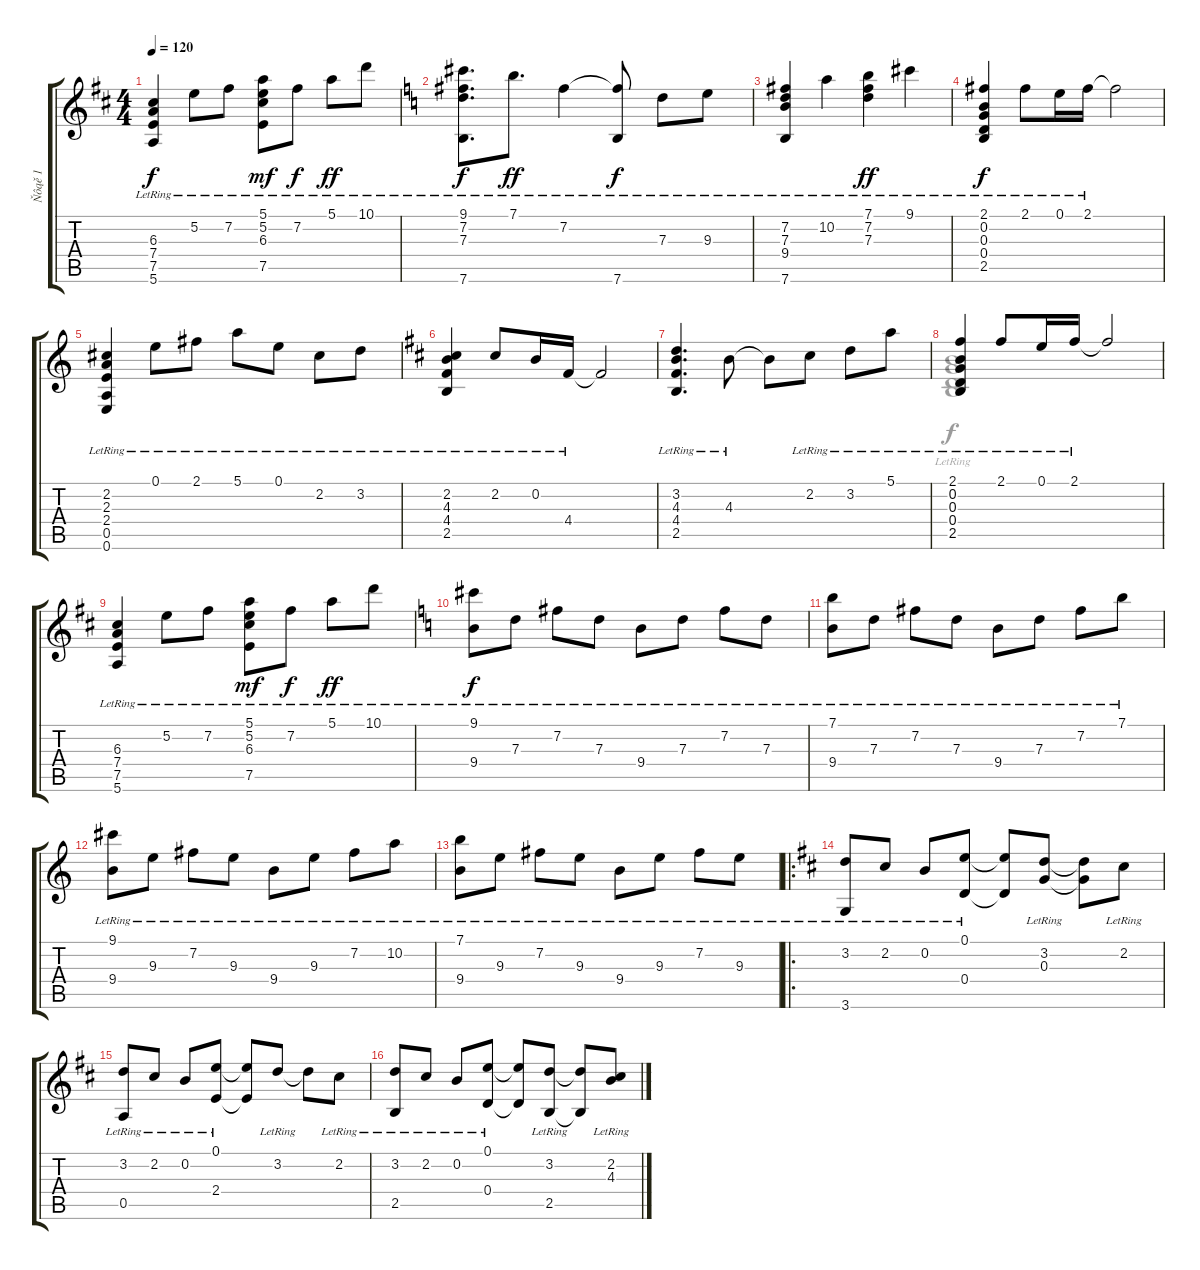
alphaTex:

\track ("Ňôąě 1" "Ňôąě 1") {instrument acousticguitarsteel}
\staff {score tabs}
\tuning (E4 B3 G3 D3 A2 E2) {hide}
\voice
\ts (4 4)
\tempo 120
\clef g2
\ks d
(6.3{lr} 7.4{lr} 7.5{lr} 5.6{lr}).4{dy f} 5.2{lr}.8 7.2{lr}.8 (5.1{lr} 5.2{lr} 6.3{lr} 7.5{lr}).8{dy mf} 7.2{lr}.8{dy f} 5.1{lr}.8{dy ff} 10.1{lr}.8 |
\ks c
(9.1{lr} 7.2{lr} 7.3{lr} 7.6{lr}).8{d dy f} 7.1{lr}.8{d dy ff} 7.2{lr}.4 (7.2{t} 7.6{lr}).8{dy f} 7.3{lr}.8 9.3{lr}.8 |
(7.2{lr} 7.3{lr} 9.4{lr} 7.6{lr}).4 10.2{lr}.4 (7.1{lr} 7.2{lr} 7.3{lr}).4{dy ff} 9.1{lr}.4 |
(2.1{lr} 0.2{lr} 0.3{lr} 0.4{lr} 2.5{lr}).4{dy f} 2.1{lr}.8 0.1{lr}.16 2.1{lr}.16 2.1{t}.2 |
(2.2{lr} 2.3{lr} 2.4{lr} 0.5{lr} 0.6{lr}).4 0.1{lr}.8 2.1{lr}.8 5.1{lr}.8 0.1{lr}.8 2.2{lr}.8 3.2{lr}.8 |
\ks d
(2.2{lr} 4.3{lr} 4.4{lr} 2.5{lr}).4 2.2{lr}.8 0.2{lr}.16 4.4{lr}.16 4.4{t}.2 |
(3.2{lr} 4.3{lr} 4.4{lr} 2.5{lr}).4{d} 4.3{lr}.8 4.3{t}.8 2.2{lr}.8 3.2{lr}.8 5.1{lr}.8 |
(2.1{lr} 0.2{lr} 0.3{lr} 0.4{lr} 2.5{lr}).4 2.1{lr}.8 0.1{lr}.16 2.1{lr}.16 2.1{t}.2 |
(6.3{lr} 7.4{lr} 7.5{lr} 5.6{lr}).4 5.2{lr}.8 7.2{lr}.8 (5.1{lr} 5.2{lr} 6.3{lr} 7.5{lr}).8{dy mf} 7.2{lr}.8{dy f} 5.1{lr}.8{dy ff} 10.1{lr}.8 |
\ks c
(9.1{lr} 9.4{lr}).8{dy f} 7.3{lr}.8 7.2{lr}.8 7.3{lr}.8 9.4{lr}.8 7.3{lr}.8 7.2{lr}.8 7.3{lr}.8 |
(7.1{lr} 9.4{lr}).8 7.3{lr}.8 7.2{lr}.8 7.3{lr}.8 9.4{lr}.8 7.3{lr}.8 7.2{lr}.8 7.1{lr}.8 |
(9.1{lr} 9.4{lr}).8 9.3{lr}.8 7.2{lr}.8 9.3{lr}.8 9.4{lr}.8 9.3{lr}.8 7.2{lr}.8 10.2{lr}.8 |
(7.1{lr} 9.4{lr}).8 9.3{lr}.8 7.2{lr}.8 9.3{lr}.8 9.4{lr}.8 9.3{lr}.8 7.2{lr}.8 9.3{lr}.8 |
\ro
\ks d
(3.2{lr} 3.6{lr}).8 2.2{lr}.8 0.2{lr}.8 (0.1{lr} 0.4{lr}).8 (0.1{t} 0.4{t}).8 (3.2{lr} 0.3{lr}).8 (3.2{t} 0.3{t}).8 2.2{lr}.8 |
(3.2{lr} 0.5{lr}).8 2.2{lr}.8 0.2{lr}.8 (0.1{lr} 2.4{lr}).8 (0.1{t} 2.4{t}).8 3.2{lr}.8 3.2{t}.8 2.2{lr}.8 |
(3.2{lr} 2.5{lr}).8 2.2{lr}.8 0.2{lr}.8 (0.1{lr} 0.4{lr}).8 (0.1{t} 0.4{t}).8 (3.2{lr} 2.5{lr}).8 (3.2{t} 2.5{t}).8 (2.2{lr} 4.3{lr}).8
\voice
\clef g2
\ottava regular
\simile none
\ks d
|
\ks c
|
|
|
|
\ks d
|
|
(0.2{lr} 0.3{lr} 0.4{lr} 2.5{lr}).1 |
|
\ks c
|
|
|
|
\ks d
|
|
